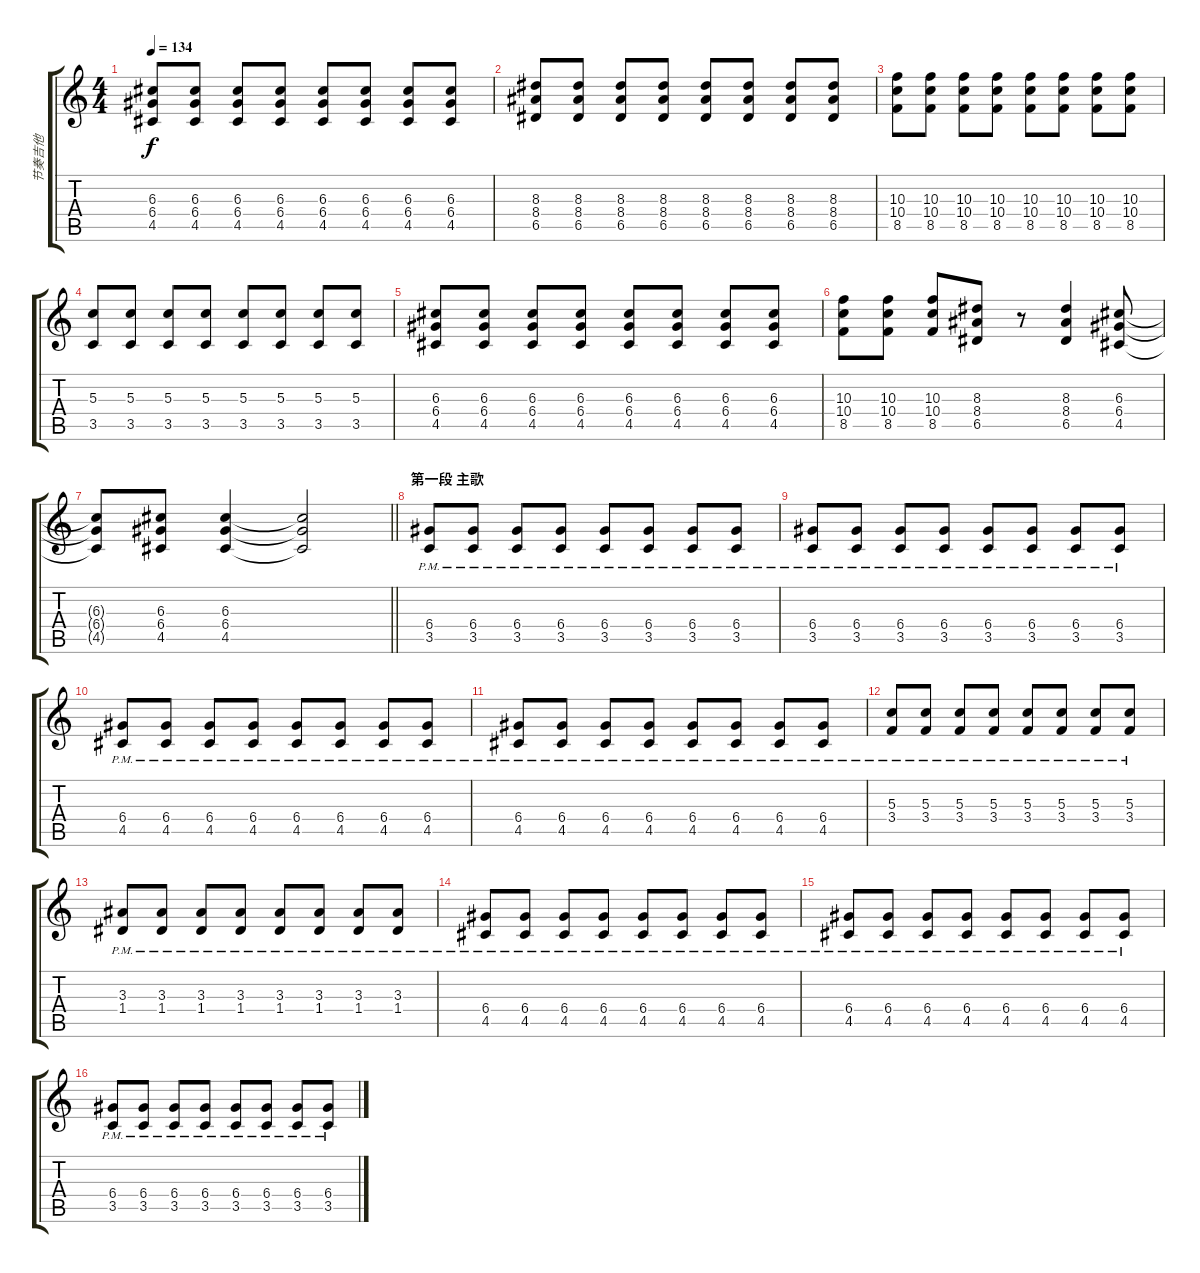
\track ("节奏吉他" "节奏吉他") {instrument electricguitarmuted}
\staff {score tabs}
\tuning (E4 B3 G3 D3 A2 E2) {hide}
\ts (4 4)
\tempo 134
\clef g2
\ks c
(6.3 6.4 4.5).8{dy f} (6.3 6.4 4.5).8 (6.3 6.4 4.5).8 (6.3 6.4 4.5).8 (6.3 6.4 4.5).8 (6.3 6.4 4.5).8 (6.3 6.4 4.5).8 (6.3 6.4 4.5).8 |
(8.3 8.4 6.5).8 (8.3 8.4 6.5).8 (8.3 8.4 6.5).8 (8.3 8.4 6.5).8 (8.3 8.4 6.5).8 (8.3 8.4 6.5).8 (8.3 8.4 6.5).8 (8.3 8.4 6.5).8 |
(10.3 10.4 8.5).8 (10.3 10.4 8.5).8 (10.3 10.4 8.5).8 (10.3 10.4 8.5).8 (10.3 10.4 8.5).8 (10.3 10.4 8.5).8 (10.3 10.4 8.5).8 (10.3 10.4 8.5).8 |
(5.3 3.5).8 (5.3 3.5).8 (5.3 3.5).8 (5.3 3.5).8 (5.3 3.5).8 (5.3 3.5).8 (5.3 3.5).8 (5.3 3.5).8 |
(6.3 6.4 4.5).8 (6.3 6.4 4.5).8 (6.3 6.4 4.5).8 (6.3 6.4 4.5).8 (6.3 6.4 4.5).8 (6.3 6.4 4.5).8 (6.3 6.4 4.5).8 (6.3 6.4 4.5).8 |
(10.3 10.4 8.5).8 (10.3 10.4 8.5).8 (10.3 10.4 8.5).8 (8.3 8.4 6.5).8 r.8 (8.3 8.4 6.5).4 (6.3 6.4 4.5).8 |
\barLineRight lightlight
(6.3{t} 6.4{t} 4.5{t}).8 (6.3 6.4 4.5).8 (6.3 6.4 4.5).4 (6.3{t} 6.4{t} 4.5{t}).2 |
\section ("" "第一段 主歌")
(6.4{pm} 3.5{pm}).8 (6.4{pm} 3.5{pm}).8 (6.4{pm} 3.5{pm}).8 (6.4{pm} 3.5{pm}).8 (6.4{pm} 3.5{pm}).8 (6.4{pm} 3.5{pm}).8 (6.4{pm} 3.5{pm}).8 (6.4{pm} 3.5{pm}).8 |
(6.4{pm} 3.5{pm}).8 (6.4{pm} 3.5{pm}).8 (6.4{pm} 3.5{pm}).8 (6.4{pm} 3.5{pm}).8 (6.4{pm} 3.5{pm}).8 (6.4{pm} 3.5{pm}).8 (6.4{pm} 3.5{pm}).8 (6.4{pm} 3.5{pm}).8 |
(6.4{pm} 4.5{pm}).8 (6.4{pm} 4.5{pm}).8 (6.4{pm} 4.5{pm}).8 (6.4{pm} 4.5{pm}).8 (6.4{pm} 4.5{pm}).8 (6.4{pm} 4.5{pm}).8 (6.4{pm} 4.5{pm}).8 (6.4{pm} 4.5{pm}).8 |
(6.4{pm} 4.5{pm}).8 (6.4{pm} 4.5{pm}).8 (6.4{pm} 4.5{pm}).8 (6.4{pm} 4.5{pm}).8 (6.4{pm} 4.5{pm}).8 (6.4{pm} 4.5{pm}).8 (6.4{pm} 4.5{pm}).8 (6.4{pm} 4.5{pm}).8 |
(5.3{pm} 3.4{pm}).8 (5.3{pm} 3.4{pm}).8 (5.3{pm} 3.4{pm}).8 (5.3{pm} 3.4{pm}).8 (5.3{pm} 3.4{pm}).8 (5.3{pm} 3.4{pm}).8 (5.3{pm} 3.4{pm}).8 (5.3{pm} 3.4{pm}).8 |
(3.3{pm} 1.4{pm}).8 (3.3{pm} 1.4{pm}).8 (3.3{pm} 1.4{pm}).8 (3.3{pm} 1.4{pm}).8 (3.3{pm} 1.4{pm}).8 (3.3{pm} 1.4{pm}).8 (3.3{pm} 1.4{pm}).8 (3.3{pm} 1.4{pm}).8 |
(6.4{pm} 4.5{pm}).8 (6.4{pm} 4.5{pm}).8 (6.4{pm} 4.5{pm}).8 (6.4{pm} 4.5{pm}).8 (6.4{pm} 4.5{pm}).8 (6.4{pm} 4.5{pm}).8 (6.4{pm} 4.5{pm}).8 (6.4{pm} 4.5{pm}).8 |
(6.4{pm} 4.5{pm}).8 (6.4{pm} 4.5{pm}).8 (6.4{pm} 4.5{pm}).8 (6.4{pm} 4.5{pm}).8 (6.4{pm} 4.5{pm}).8 (6.4{pm} 4.5{pm}).8 (6.4{pm} 4.5{pm}).8 (6.4{pm} 4.5{pm}).8 |
(6.4{pm} 3.5{pm}).8 (6.4{pm} 3.5{pm}).8 (6.4{pm} 3.5{pm}).8 (6.4{pm} 3.5{pm}).8 (6.4{pm} 3.5{pm}).8 (6.4{pm} 3.5{pm}).8 (6.4{pm} 3.5{pm}).8 (6.4{pm} 3.5{pm}).8
